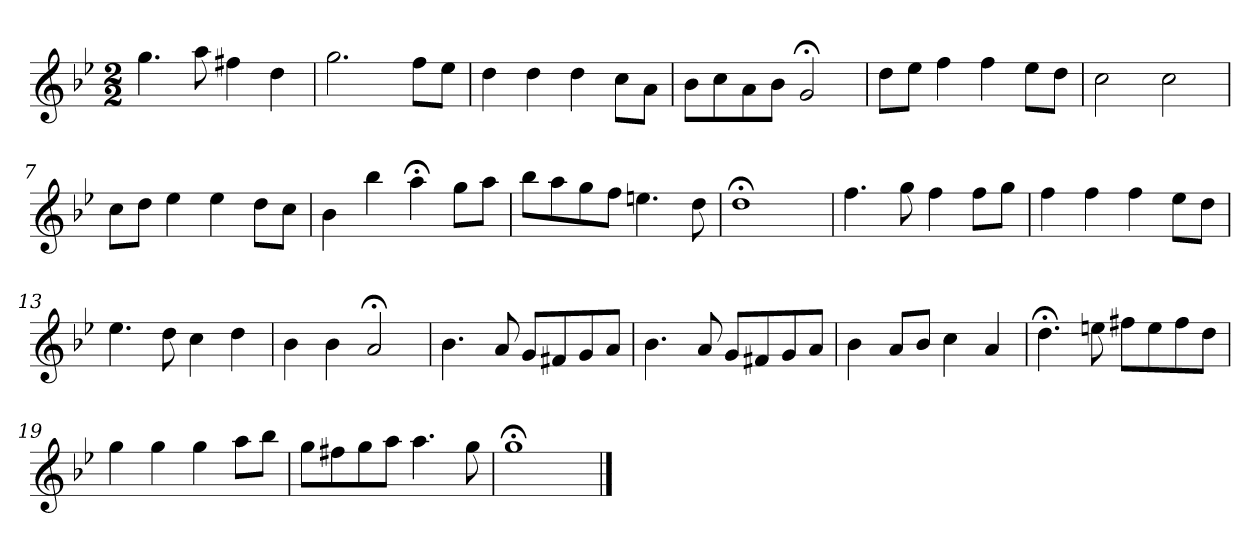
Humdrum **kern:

**kern
*part1
*staff1
*k[b-e-]
*g:
*M2/2
*MM120
=1
4.gg
8aa
4ff#X
4dd
=2
2.gg
8ffL
8ee-J
=3
4dd
4dd
4dd
8ccL
8aJ
=4
8b-L
8cc
8a
8b-J
2g;<
=5
8ddL
8ee-J
4ff
4ff
8ee-L
8ddJ
=6
2cc
2cc
=7
8ccL
8ddJ
4ee-
4ee-
8ddL
8ccJ
=8
4b-
4bb-
4aa;<
8ggL
8aaJ
=9
8bb-L
8aa
8gg
8ffJ
4.een
8dd
=10
1dd;<
=11
4.ff
8gg
4ff
8ffL
8ggJ
=12
4ff
4ff
4ff
8ee-L
8ddJ
=13
4.ee-
8dd
4cc
4dd
=14
4b-
4b-
2a;<
=15
4.b-
8a
8gL
8f#X
8g
8aJ
=16
4.b-
8a
8gL
8f#X
8g
8aJ
=17
4b-
8aL
8b-J
4cc
4a
=18
4.dd;<
8een
8ff#XL
8ee
8ff#
8ddJ
=19
4gg
4gg
4gg
8aaL
8bb-J
=20
8ggL
8ff#X
8gg
8aaJ
4.aa
8gg
=21
1gg;<
==
*-
